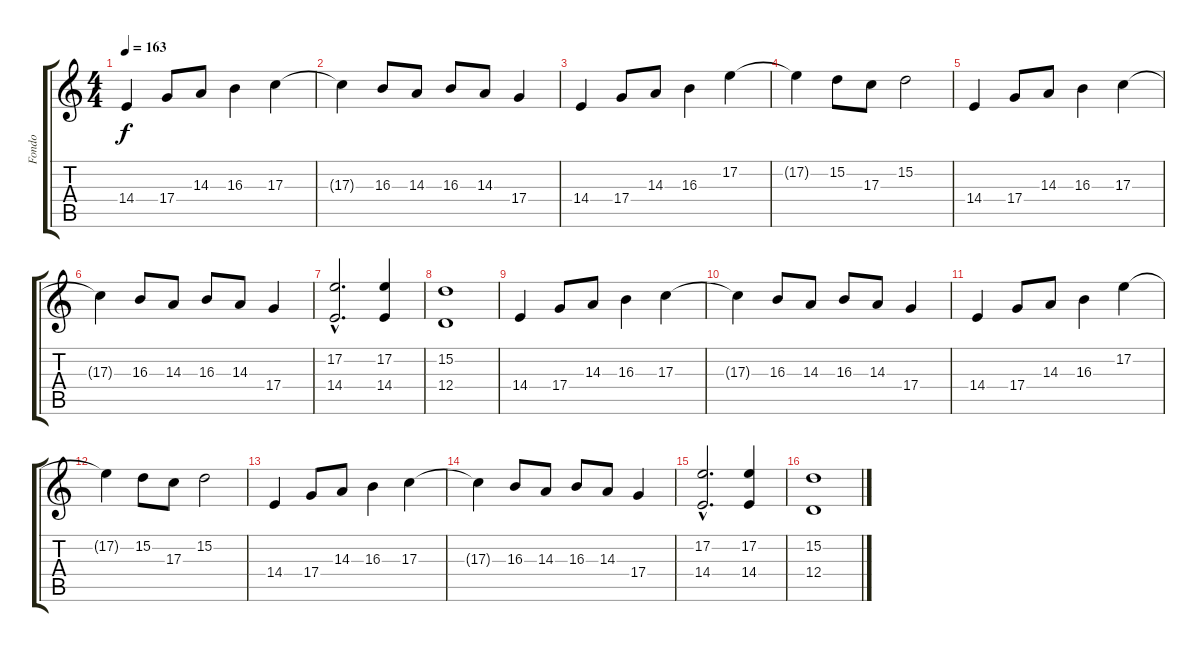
\track ("Fondo" "Fondo") {instrument stringensemble1}
\staff {score tabs}
\tuning (E4 B3 G3 D3 A2 E2) {hide}
\ts (4 4)
\tempo 163
\clef g2
\ks c
14.4.4{dy f} 17.4.8 14.3.8 16.3.4 17.3.4 |
17.3{t}.4 16.3.8 14.3.8 16.3.8 14.3.8 17.4.4 |
14.4.4 17.4.8 14.3.8 16.3.4 17.2.4 |
17.2{t}.4 15.2.8 17.3.8 15.2.2 |
14.4.4 17.4.8 14.3.8 16.3.4 17.3.4 |
17.3{t}.4 16.3.8 14.3.8 16.3.8 14.3.8 17.4.4 |
(17.2{hac} 14.4{hac}).2{d} (17.2 14.4).4 |
(15.2 12.4).1 |
14.4.4 17.4.8 14.3.8 16.3.4 17.3.4 |
17.3{t}.4 16.3.8 14.3.8 16.3.8 14.3.8 17.4.4 |
14.4.4 17.4.8 14.3.8 16.3.4 17.2.4 |
17.2{t}.4 15.2.8 17.3.8 15.2.2 |
14.4.4 17.4.8 14.3.8 16.3.4 17.3.4 |
17.3{t}.4 16.3.8 14.3.8 16.3.8 14.3.8 17.4.4 |
(17.2{hac} 14.4{hac}).2{d} (17.2 14.4).4 |
(15.2 12.4).1
